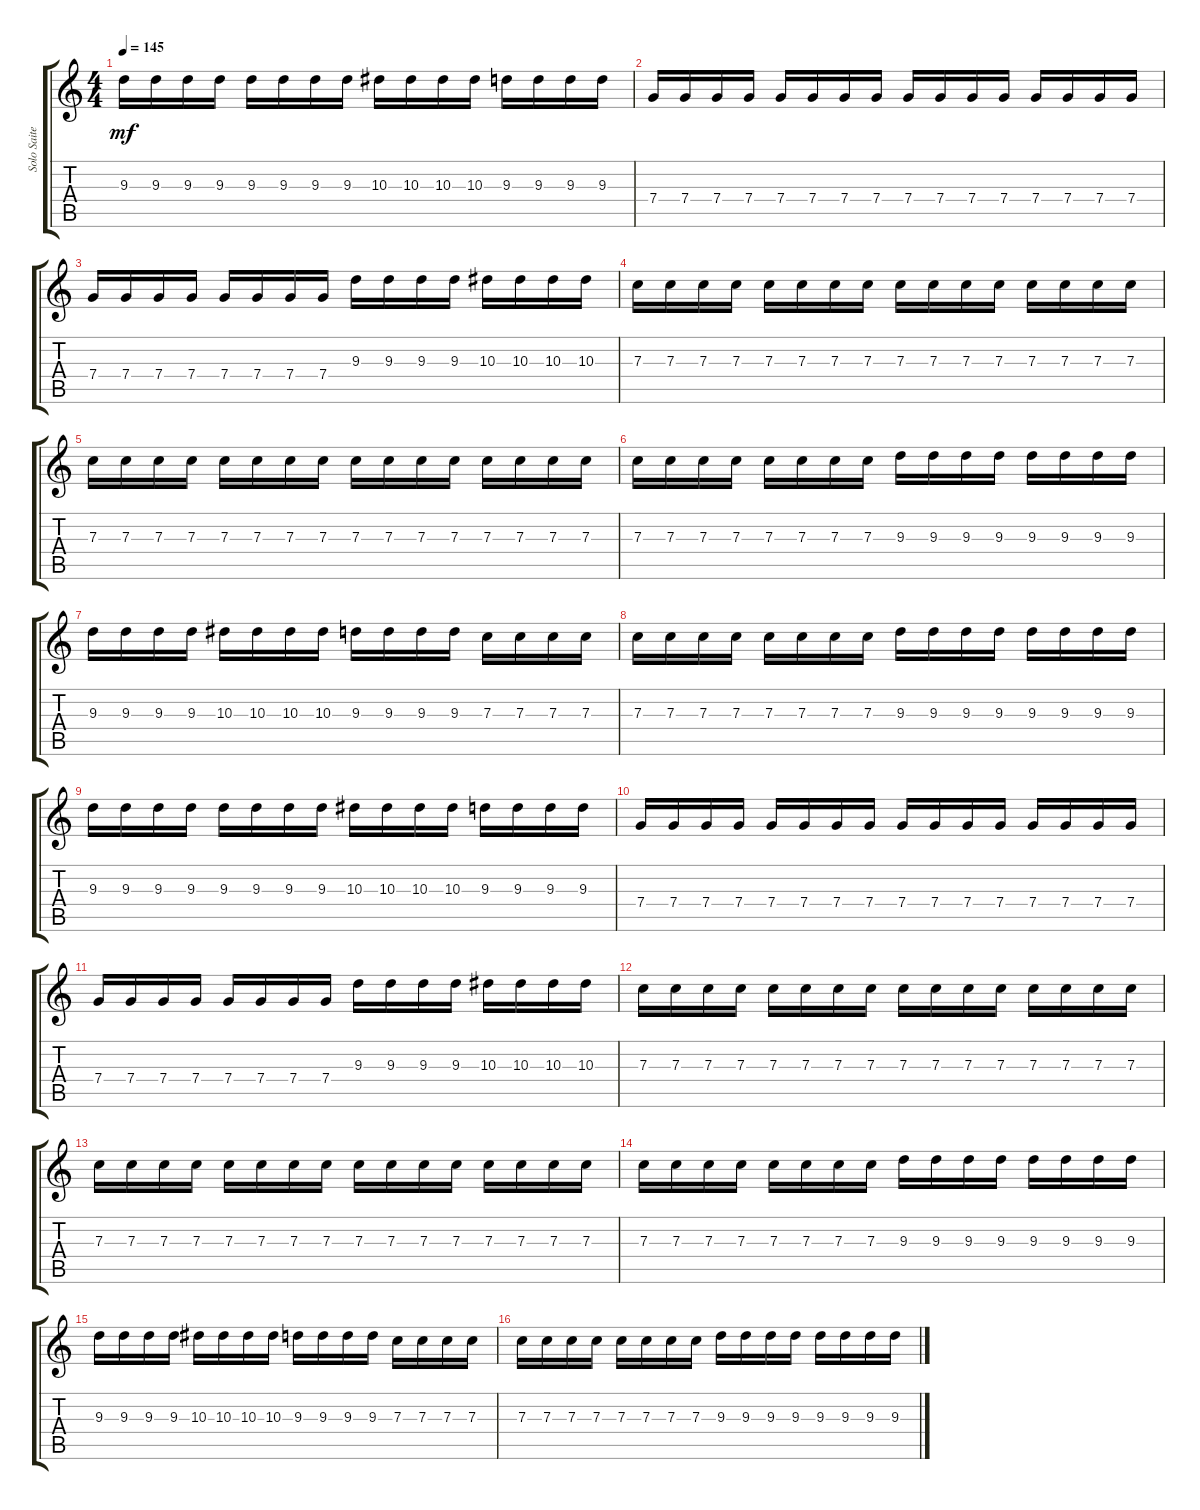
\track ("Solo Saiten" "Solo Saite") {instrument distortionguitar}
\staff {score tabs}
\tuning (D4 A3 F3 C3 G2 D2) {hide}
\ts (4 4)
\tempo 145
\clef g2
\ks c
9.3.16{dy mf} 9.3.16 9.3.16 9.3.16 9.3.16 9.3.16 9.3.16 9.3.16 10.3.16 10.3.16 10.3.16 10.3.16 9.3.16 9.3.16 9.3.16 9.3.16 |
7.4.16 7.4.16 7.4.16 7.4.16 7.4.16 7.4.16 7.4.16 7.4.16 7.4.16 7.4.16 7.4.16 7.4.16 7.4.16 7.4.16 7.4.16 7.4.16 |
7.4.16 7.4.16 7.4.16 7.4.16 7.4.16 7.4.16 7.4.16 7.4.16 9.3.16 9.3.16 9.3.16 9.3.16 10.3.16 10.3.16 10.3.16 10.3.16 |
7.3.16 7.3.16 7.3.16 7.3.16 7.3.16 7.3.16 7.3.16 7.3.16 7.3.16 7.3.16 7.3.16 7.3.16 7.3.16 7.3.16 7.3.16 7.3.16 |
7.3.16 7.3.16 7.3.16 7.3.16 7.3.16 7.3.16 7.3.16 7.3.16 7.3.16 7.3.16 7.3.16 7.3.16 7.3.16 7.3.16 7.3.16 7.3.16 |
7.3.16 7.3.16 7.3.16 7.3.16 7.3.16 7.3.16 7.3.16 7.3.16 9.3.16 9.3.16 9.3.16 9.3.16 9.3.16 9.3.16 9.3.16 9.3.16 |
9.3.16 9.3.16 9.3.16 9.3.16 10.3.16 10.3.16 10.3.16 10.3.16 9.3.16 9.3.16 9.3.16 9.3.16 7.3.16 7.3.16 7.3.16 7.3.16 |
7.3.16 7.3.16 7.3.16 7.3.16 7.3.16 7.3.16 7.3.16 7.3.16 9.3.16 9.3.16 9.3.16 9.3.16 9.3.16 9.3.16 9.3.16 9.3.16 |
9.3.16 9.3.16 9.3.16 9.3.16 9.3.16 9.3.16 9.3.16 9.3.16 10.3.16 10.3.16 10.3.16 10.3.16 9.3.16 9.3.16 9.3.16 9.3.16 |
7.4.16 7.4.16 7.4.16 7.4.16 7.4.16 7.4.16 7.4.16 7.4.16 7.4.16 7.4.16 7.4.16 7.4.16 7.4.16 7.4.16 7.4.16 7.4.16 |
7.4.16 7.4.16 7.4.16 7.4.16 7.4.16 7.4.16 7.4.16 7.4.16 9.3.16 9.3.16 9.3.16 9.3.16 10.3.16 10.3.16 10.3.16 10.3.16 |
7.3.16 7.3.16 7.3.16 7.3.16 7.3.16 7.3.16 7.3.16 7.3.16 7.3.16 7.3.16 7.3.16 7.3.16 7.3.16 7.3.16 7.3.16 7.3.16 |
7.3.16 7.3.16 7.3.16 7.3.16 7.3.16 7.3.16 7.3.16 7.3.16 7.3.16 7.3.16 7.3.16 7.3.16 7.3.16 7.3.16 7.3.16 7.3.16 |
7.3.16 7.3.16 7.3.16 7.3.16 7.3.16 7.3.16 7.3.16 7.3.16 9.3.16 9.3.16 9.3.16 9.3.16 9.3.16 9.3.16 9.3.16 9.3.16 |
9.3.16 9.3.16 9.3.16 9.3.16 10.3.16 10.3.16 10.3.16 10.3.16 9.3.16 9.3.16 9.3.16 9.3.16 7.3.16 7.3.16 7.3.16 7.3.16 |
7.3.16 7.3.16 7.3.16 7.3.16 7.3.16 7.3.16 7.3.16 7.3.16 9.3.16 9.3.16 9.3.16 9.3.16 9.3.16 9.3.16 9.3.16 9.3.16
